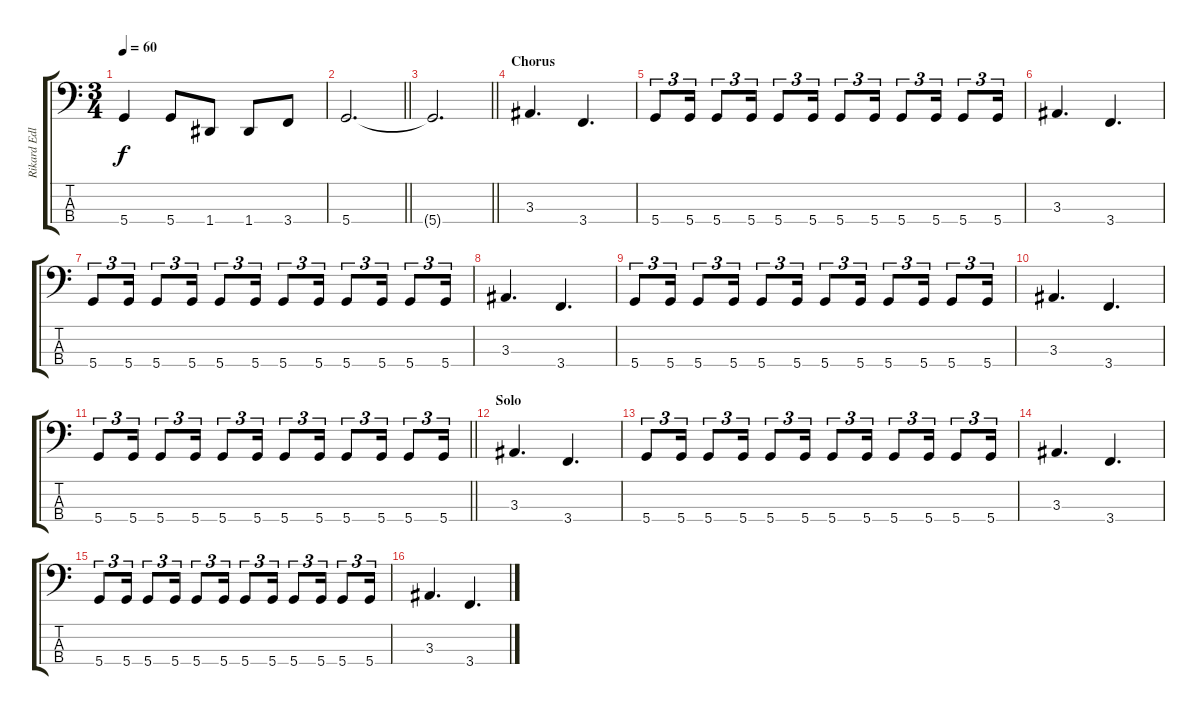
\track ("Rikard Edlund " "Rikard Edl") {instrument electricbassfinger}
\staff {score tabs}
\tuning (F2 C2 G1 D1) {hide}
\ts (3 4)
\tempo 60
\clef f4
\ks c
5.4.4{dy f} 5.4.8 1.4.8 1.4.8 3.4.8 |
\barLineRight lightlight
5.4.2{d} |
\barLineRight lightlight
5.4{t}.2{d} |
\section ("" "Chorus")
3.3.4{d} 3.4.4{d} |
5.4.8{tu (3 2)} 5.4.16{tu (3 2)} 5.4.8{tu (3 2)} 5.4.16{tu (3 2)} 5.4.8{tu (3 2)} 5.4.16{tu (3 2)} 5.4.8{tu (3 2)} 5.4.16{tu (3 2)} 5.4.8{tu (3 2)} 5.4.16{tu (3 2)} 5.4.8{tu (3 2)} 5.4.16{tu (3 2)} |
3.3.4{d} 3.4.4{d} |
5.4.8{tu (3 2)} 5.4.16{tu (3 2)} 5.4.8{tu (3 2)} 5.4.16{tu (3 2)} 5.4.8{tu (3 2)} 5.4.16{tu (3 2)} 5.4.8{tu (3 2)} 5.4.16{tu (3 2)} 5.4.8{tu (3 2)} 5.4.16{tu (3 2)} 5.4.8{tu (3 2)} 5.4.16{tu (3 2)} |
3.3.4{d} 3.4.4{d} |
5.4.8{tu (3 2)} 5.4.16{tu (3 2)} 5.4.8{tu (3 2)} 5.4.16{tu (3 2)} 5.4.8{tu (3 2)} 5.4.16{tu (3 2)} 5.4.8{tu (3 2)} 5.4.16{tu (3 2)} 5.4.8{tu (3 2)} 5.4.16{tu (3 2)} 5.4.8{tu (3 2)} 5.4.16{tu (3 2)} |
3.3.4{d} 3.4.4{d} |
\barLineRight lightlight
5.4.8{tu (3 2)} 5.4.16{tu (3 2)} 5.4.8{tu (3 2)} 5.4.16{tu (3 2)} 5.4.8{tu (3 2)} 5.4.16{tu (3 2)} 5.4.8{tu (3 2)} 5.4.16{tu (3 2)} 5.4.8{tu (3 2)} 5.4.16{tu (3 2)} 5.4.8{tu (3 2)} 5.4.16{tu (3 2)} |
\section ("" "Solo")
3.3.4{d} 3.4.4{d} |
5.4.8{tu (3 2)} 5.4.16{tu (3 2)} 5.4.8{tu (3 2)} 5.4.16{tu (3 2)} 5.4.8{tu (3 2)} 5.4.16{tu (3 2)} 5.4.8{tu (3 2)} 5.4.16{tu (3 2)} 5.4.8{tu (3 2)} 5.4.16{tu (3 2)} 5.4.8{tu (3 2)} 5.4.16{tu (3 2)} |
3.3.4{d} 3.4.4{d} |
5.4.8{tu (3 2)} 5.4.16{tu (3 2)} 5.4.8{tu (3 2)} 5.4.16{tu (3 2)} 5.4.8{tu (3 2)} 5.4.16{tu (3 2)} 5.4.8{tu (3 2)} 5.4.16{tu (3 2)} 5.4.8{tu (3 2)} 5.4.16{tu (3 2)} 5.4.8{tu (3 2)} 5.4.16{tu (3 2)} |
3.3.4{d} 3.4.4{d}
